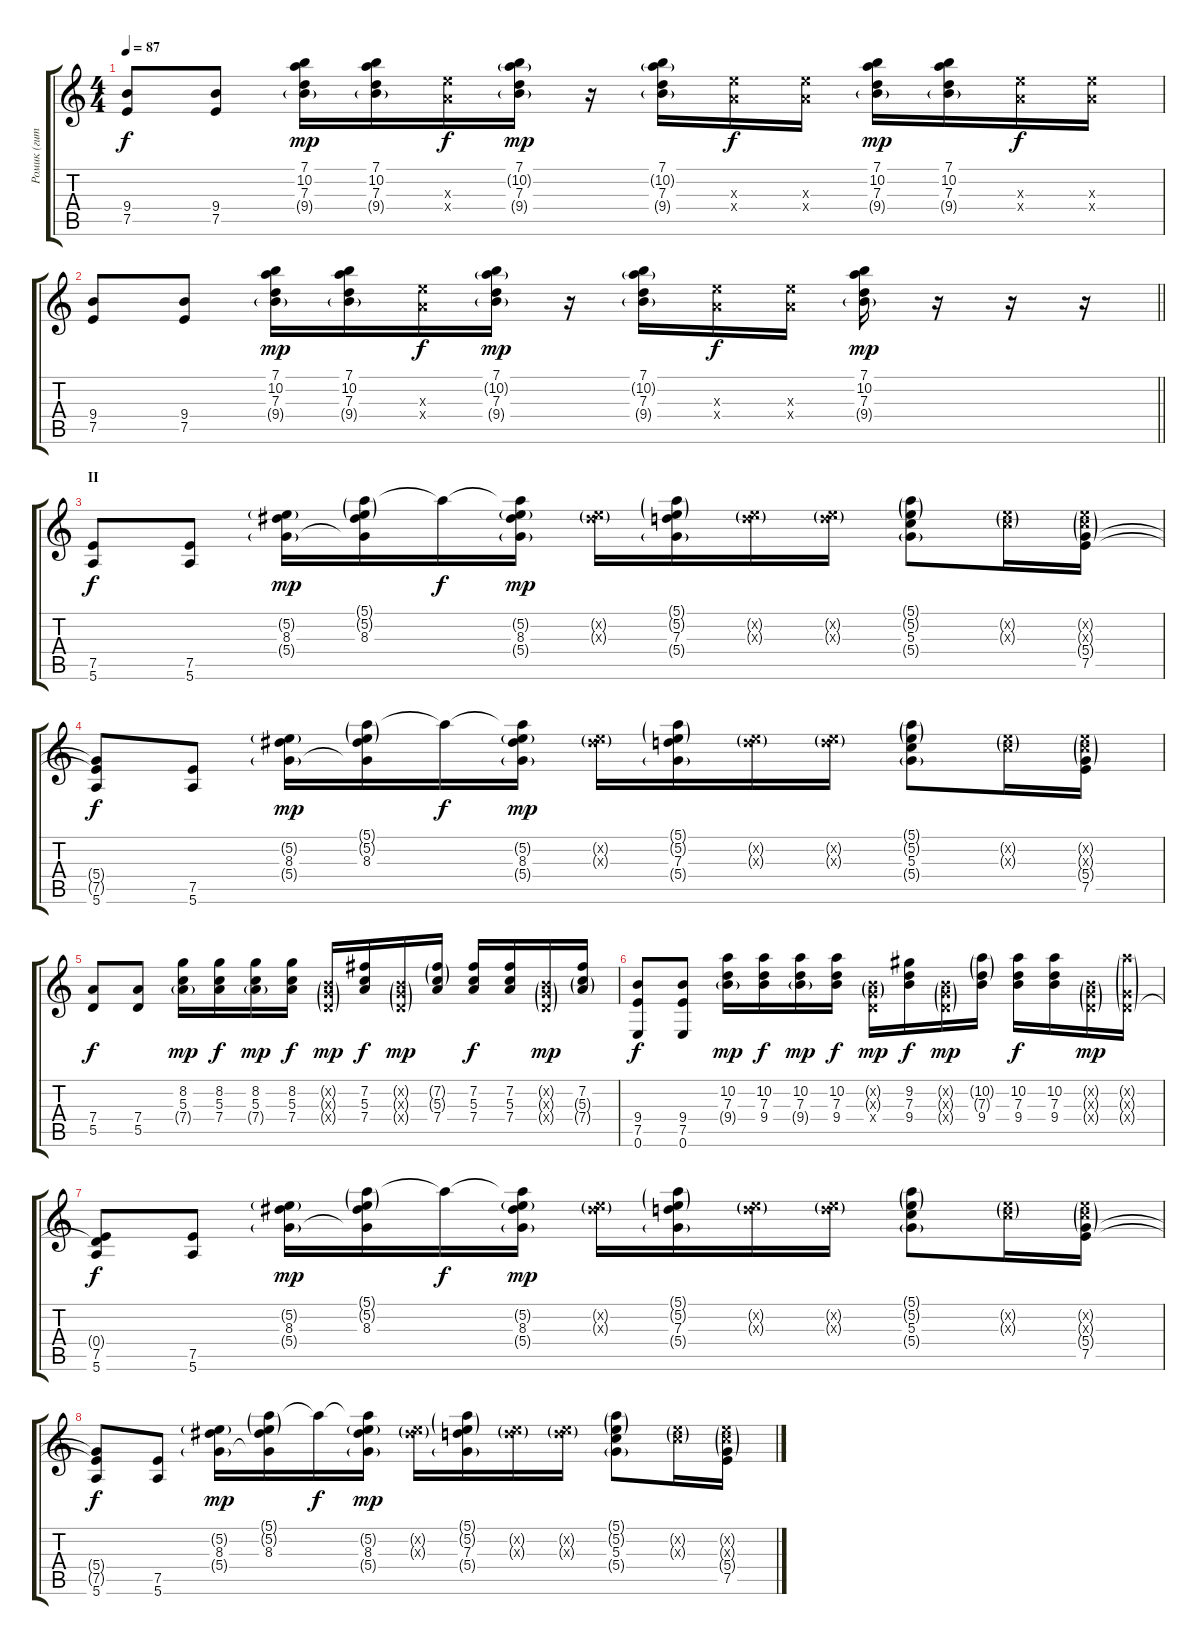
\track ("Ромик (гитара)" "Ромик (гит") {instrument acousticguitarsteel}
\staff {score tabs}
\tuning (E4 B3 G3 D3 A2 E2) {hide}
\ts (4 4)
\tempo 87
\clef g2
\ks c
(9.4 7.5).8{dy f} (9.4 7.5).8 (7.1 10.2 7.3 9.4{g}).16{dy mp} (7.1 10.2 7.3 9.4{g}).16 (9.3{x} 7.4{x}).16{dy f} (7.1 10.2{g} 7.3 9.4{g}).16{dy mp} r.16 (7.1 10.2{g} 7.3 9.4{g}).16 (9.3{x} 7.4{x}).16{dy f} (9.3{x} 7.4{x}).16 (7.1 10.2 7.3 9.4{g}).16{dy mp} (7.1 10.2 7.3 9.4{g}).16 (9.3{x} 7.4{x}).16{dy f} (9.3{x} 7.4{x}).16 |
\barLineRight lightlight
(9.4 7.5).8 (9.4 7.5).8 (7.1 10.2 7.3 9.4{g}).16{dy mp} (7.1 10.2 7.3 9.4{g}).16 (9.3{x} 7.4{x}).16{dy f} (7.1 10.2{g} 7.3 9.4{g}).16{dy mp} r.16 (7.1 10.2{g} 7.3 9.4{g}).16 (9.3{x} 7.4{x}).16{dy f} (9.3{x} 7.4{x}).16 (7.1 10.2 7.3 9.4{g}).16{dy mp} r.16 r.16 r.16 |
\section ("" "II")
(7.5 5.6).8{dy f} (7.5 5.6).8 (5.2{g} 8.3 5.4{g}).16{dy mp} (5.1{g} 5.2{g} 8.3 5.4{t}).16 5.1{t}.16{dy f} (5.1{t} 5.2{g} 8.3 5.4{g}).16{dy mp} (5.2{g x} 8.3{g x}).16 (5.1{g} 5.2{g} 7.3 5.4{g}).16 (5.2{g x} 7.3{g x}).16 (5.2{g x} 7.3{g x}).16 (5.1{g} 5.2{g} 5.3 5.4{g}).8 (5.2{g x} 5.3{g x}).16 (5.2{g x} 5.3{g x} 5.4{g} 7.5).16 |
(5.4{t} 7.5{t} 5.6).8{dy f} (7.5 5.6).8 (5.2{g} 8.3 5.4{g}).16{dy mp} (5.1{g} 5.2{g} 8.3 5.4{t}).16 5.1{t}.16{dy f} (5.1{t} 5.2{g} 8.3 5.4{g}).16{dy mp} (5.2{g x} 8.3{g x}).16 (5.1{g} 5.2{g} 7.3 5.4{g}).16 (5.2{g x} 7.3{g x}).16 (5.2{g x} 7.3{g x}).16 (5.1{g} 5.2{g} 5.3 5.4{g}).8 (5.2{g x} 5.3{g x}).16 (5.2{g x} 5.3{g x} 5.4{g} 7.5).16 |
(7.4 5.5).8{dy f} (7.4 5.5).8 (8.2 5.3 7.4{g}).16{dy mp} (8.2 5.3 7.4).16{dy f} (8.2 5.3 7.4{g}).16{dy mp} (8.2 5.3 7.4).16{dy f} (0.2{g x} 0.3{g x} 0.4{g x}).16{dy mp} (7.2 5.3 7.4).16{dy f} (0.2{g x} 0.3{g x} 0.4{g x}).16{dy mp} (7.2{g} 5.3{g} 7.4).16 (7.2 5.3 7.4).16{dy f} (7.2 5.3 7.4).16 (0.2{g x} 0.3{g x} 0.4{g x}).16{dy mp} (7.2 5.3{g} 7.4{g}).16 |
(9.4 7.5 0.6).8{dy f} (9.4 7.5 0.6).8 (10.2 7.3 9.4{g}).16{dy mp} (10.2 7.3 9.4).16{dy f} (10.2 7.3 9.4{g}).16{dy mp} (10.2 7.3 9.4).16{dy f} (0.2{g x} 0.3{g x} 0.4{x}).16{dy mp} (9.2 7.3 9.4).16{dy f} (0.2{g x} 0.3{g x} 0.4{g x}).16{dy mp} (10.2{g} 7.3{g} 9.4).16 (10.2 7.3 9.4).16{dy f} (10.2 7.3 9.4).16 (0.2{g x} 0.3{g x} 0.4{g x}).16{dy mp} (10.2{g x} 0.3{g x} 0.4{g x}).16 |
(0.4{t} 7.5 5.6).8{dy f} (7.5 5.6).8 (5.2{g} 8.3 5.4{g}).16{dy mp} (5.1{g} 5.2{g} 8.3 5.4{t}).16 5.1{t}.16{dy f} (5.1{t} 5.2{g} 8.3 5.4{g}).16{dy mp} (5.2{g x} 8.3{g x}).16 (5.1{g} 5.2{g} 7.3 5.4{g}).16 (5.2{g x} 7.3{g x}).16 (5.2{g x} 7.3{g x}).16 (5.1{g} 5.2{g} 5.3 5.4{g}).8 (5.2{g x} 5.3{g x}).16 (5.2{g x} 5.3{g x} 5.4{g} 7.5).16 |
(5.4{t} 7.5{t} 5.6).8{dy f} (7.5 5.6).8 (5.2{g} 8.3 5.4{g}).16{dy mp} (5.1{g} 5.2{g} 8.3 5.4{t}).16 5.1{t}.16{dy f} (5.1{t} 5.2{g} 8.3 5.4{g}).16{dy mp} (5.2{g x} 8.3{g x}).16 (5.1{g} 5.2{g} 7.3 5.4{g}).16 (5.2{g x} 7.3{g x}).16 (5.2{g x} 7.3{g x}).16 (5.1{g} 5.2{g} 5.3 5.4{g}).8 (5.2{g x} 5.3{g x}).16 (5.2{g x} 5.3{g x} 5.4{g} 7.5).16
